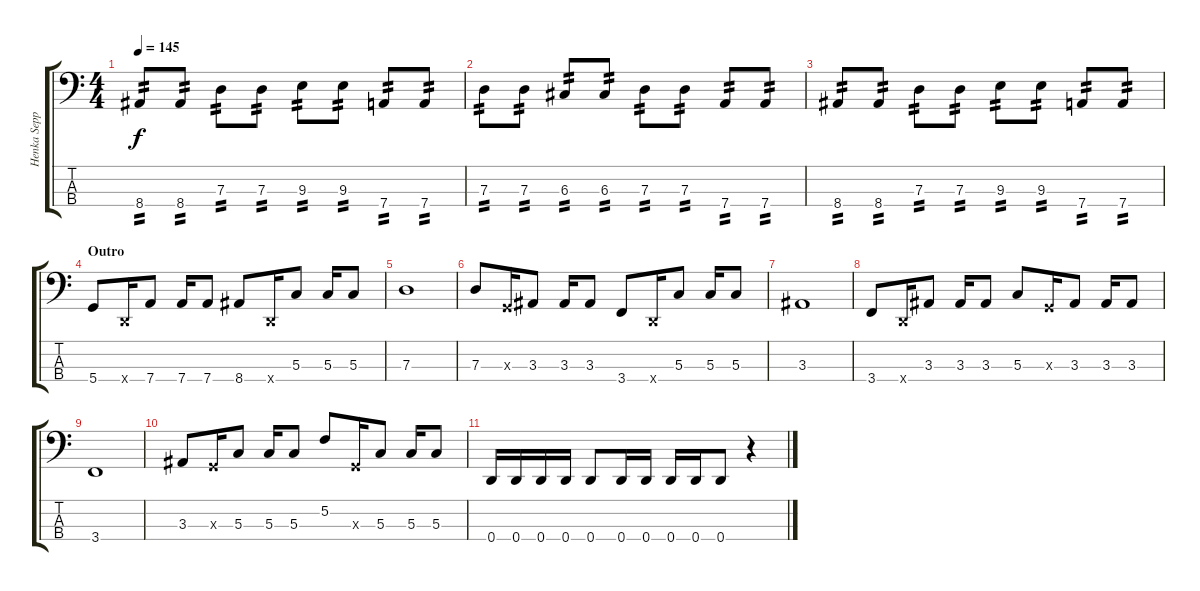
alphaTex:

\track ("Henka Seppäla" "Henka Sepp") {instrument electricbasspick}
\staff {score tabs}
\tuning (F2 C2 G1 D1) {hide}
\ts (4 4)
\tempo 145
\clef f4
\ks c
8.4.8{tp 2 dy f} 8.4.8{tp 2} 7.3.8{tp 2} 7.3.8{tp 2} 9.3.8{tp 2} 9.3.8{tp 2} 7.4.8{tp 2} 7.4.8{tp 2} |
7.3.8{tp 2} 7.3.8{tp 2} 6.3.8{tp 2} 6.3.8{tp 2} 7.3.8{tp 2} 7.3.8{tp 2} 7.4.8{tp 2} 7.4.8{tp 2} |
8.4.8{tp 2} 8.4.8{tp 2} 7.3.8{tp 2} 7.3.8{tp 2} 9.3.8{tp 2} 9.3.8{tp 2} 7.4.8{tp 2} 7.4.8{tp 2} |
\section ("" "Outro")
5.4.8 0.4{x}.16 7.4.8 7.4.16 7.4.8 8.4.8 0.4{x}.16 5.3.8 5.3.16 5.3.8 |
7.3.1 |
7.3.8 0.3{x}.16 3.3.8 3.3.16 3.3.8 3.4.8 0.4{x}.16 5.3.8 5.3.16 5.3.8 |
3.3.1 |
3.4.8 0.4{x}.16 3.3.8 3.3.16 3.3.8 5.3.8 0.3{x}.16 3.3.8 3.3.16 3.3.8 |
3.4.1 |
3.3.8 0.3{x}.16 5.3.8 5.3.16 5.3.8 5.2.8 0.3{x}.16 5.3.8 5.3.16 5.3.8 |
0.4.16 0.4.16 0.4.16 0.4.16 0.4.8 0.4.16 0.4.16 0.4.16 0.4.16 0.4.8 r.4
